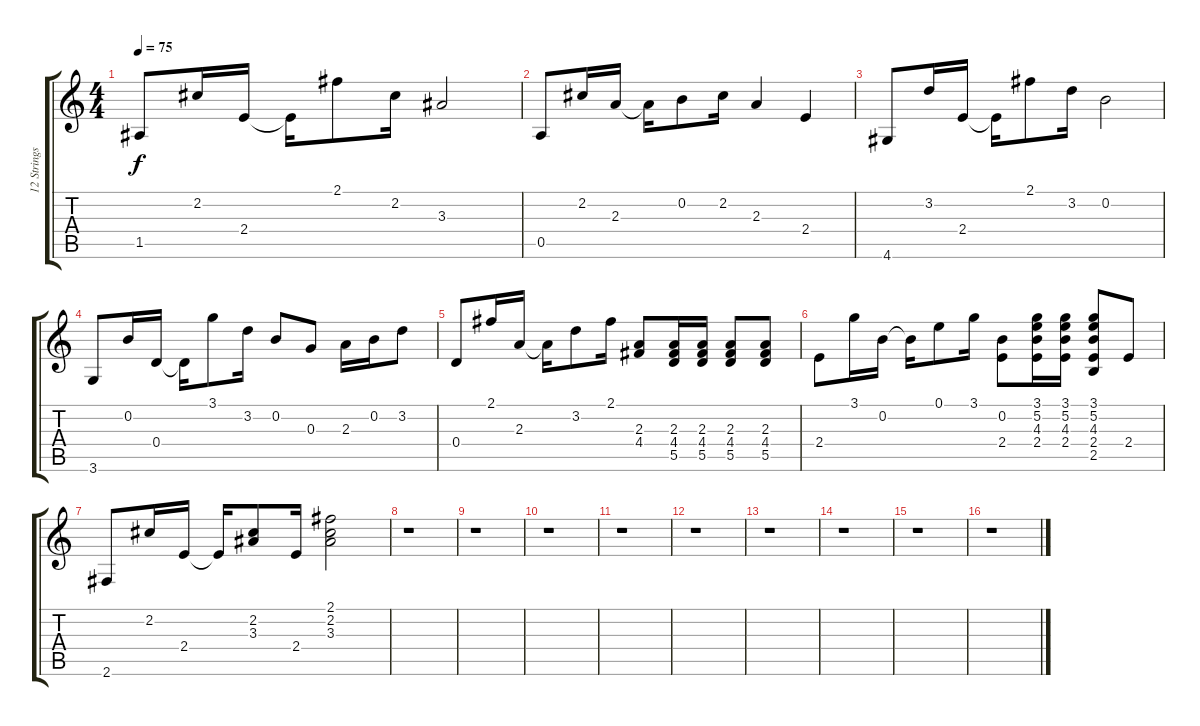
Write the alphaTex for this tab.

\track ("12 Strings Capo 2nd" "12 Strings") {instrument acousticguitarsteel}
\staff {score tabs}
\tuning (E4 B3 G3 D3 A2 E2) {hide}
\ts (4 4)
\tempo 75
\clef g2
\ks c
1.5.8{dy f} 2.2.16 2.4.16 2.4{t}.16 2.1.8 2.2.16 3.3.2 |
0.5.8 2.2.16 2.3.16 2.3{t}.16 0.2.8 2.2.16 2.3.4 2.4.4 |
4.6.8 3.2.16 2.4.16 2.4{t}.16 2.1.8 3.2.16 0.2.2 |
3.6.8 0.2.16 0.4.16 0.4{t}.16 3.1.8 3.2.16 0.2.8 0.3.8 2.3.16 0.2.16 3.2.8 |
0.4.8 2.1.16 2.3.16 2.3{t}.16 3.2.8 2.1.16 (2.3 4.4).8 (2.3 4.4 5.5).16 (2.3 4.4 5.5).16 (2.3 4.4 5.5).8 (2.3 4.4 5.5).8 |
2.4.8 3.1.16 0.2.16 0.2{t}.16 0.1.8 3.1.16 (0.2 2.4).8 (3.1 5.2 4.3 2.4).16 (3.1 5.2 4.3 2.4).16 (3.1 5.2 4.3 2.4 2.5).8 2.4.8 |
2.6.8 2.2.16 2.4.16 2.4{t}.16 (2.2 3.3).8 2.4.16 (2.1 2.2 3.3).2 |
r.1 |
r.1 |
r.1 |
r.1 |
r.1 |
r.1 |
r.1 |
r.1 |
r.1
